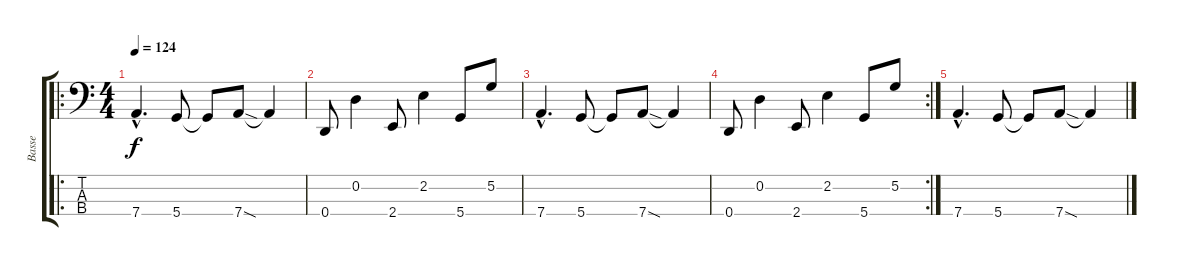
\track ("Basse" "Basse") {instrument electricbassfinger}
\staff {score tabs}
\tuning (G2 D2 A1 D1) {hide}
\ro
\ts (4 4)
\tempo 124
\clef f4
\ks c
7.4{hac}.4{d dy f} 5.4.8 5.4{t}.8 7.4{sod}.8 7.4{t}.4 |
0.4.8 0.2.4 2.4.8 2.2.4 5.4.8 5.2.8 |
7.4{hac}.4{d} 5.4.8 5.4{t}.8 7.4{sod}.8 7.4{t}.4 |
\rc 2
0.4.8 0.2.4 2.4.8 2.2.4 5.4.8 5.2.8 |
7.4{hac}.4{d} 5.4.8 5.4{t}.8 7.4{sod}.8 7.4{t}.4
